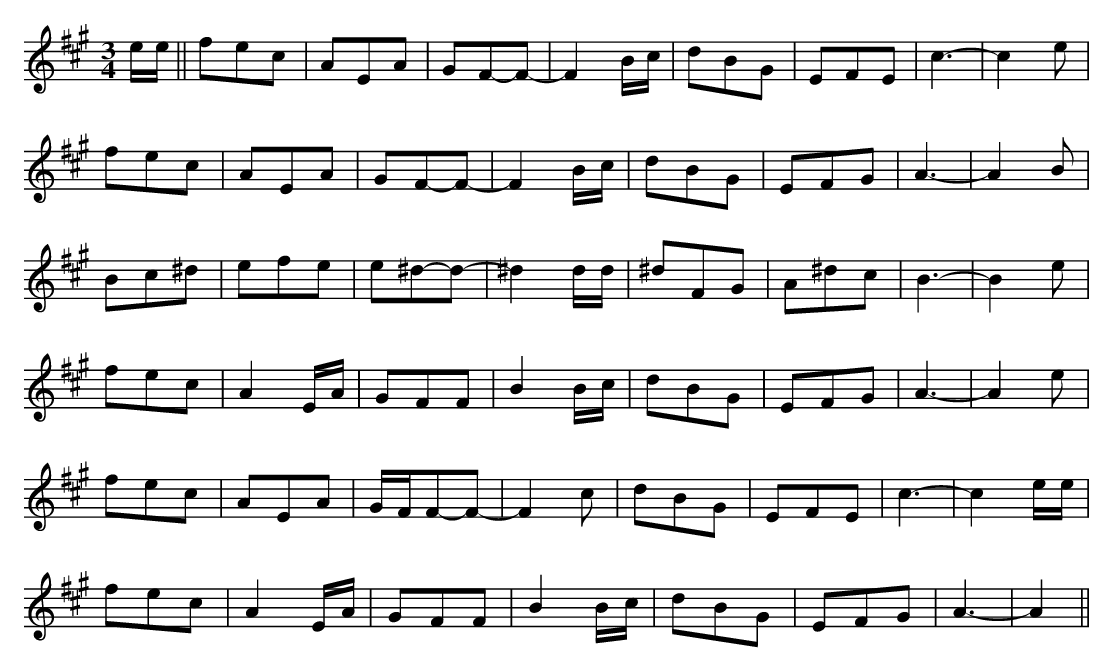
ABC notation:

X:1
M:3/4
K:A
e/e/||fec|AEA|GF-F-|F2B/c/|dBG|EFE|c3-|c2e|
fec|AEA|GF-F-|F2B/c/|dBG|EFG|A3-|A2B|
Bc^d|efe|e^d-d-|^d2d/d/|^dFG|A^dc|B3-|B2e|
fec|A2E/A/|GFF|B2B/c/|dBG|EFG|A3-|A2e|
fec|AEA|G/F/F-F-|F2c|dBG|EFE|c3-|c2e/e/|
fec|A2E/A/|GFF|B2B/c/|dBG|EFG|A3-|A2||
